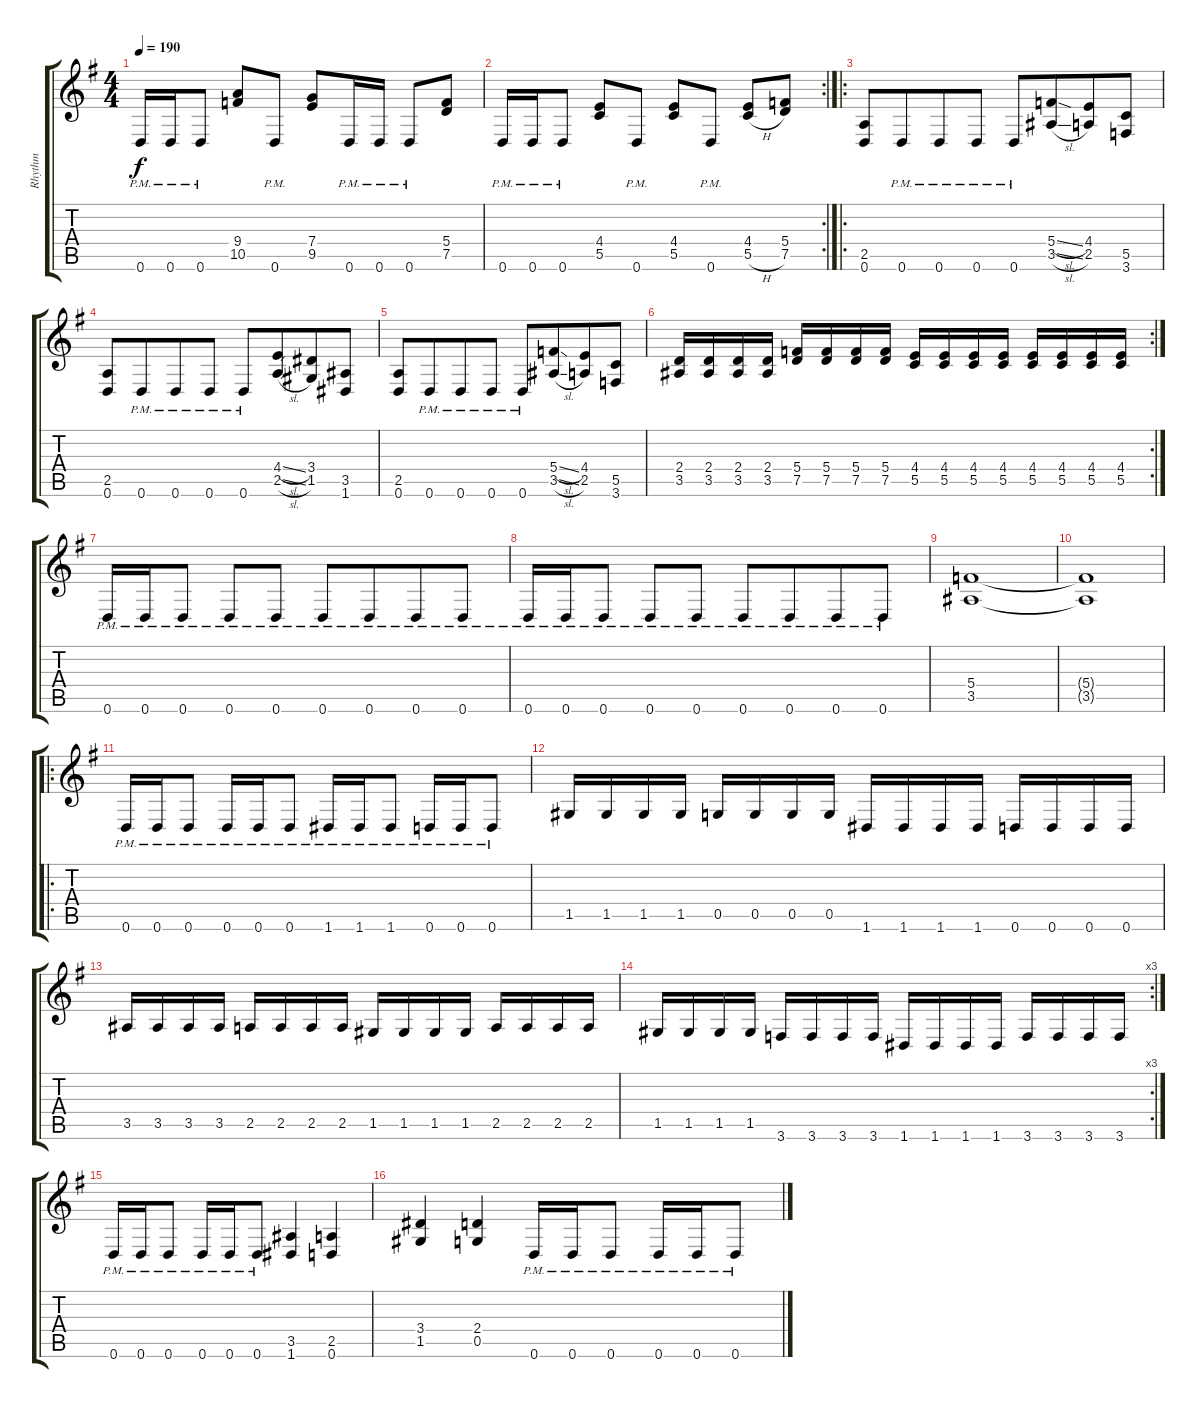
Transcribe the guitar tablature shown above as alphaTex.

\track ("Rhythm" "Rhythm") {instrument overdrivenguitar}
\staff {score tabs}
\tuning (D4 A3 F3 C3 G2 D2) {hide}
\ts (4 4)
\tempo 190
\clef g2
\ks g
0.6{pm}.16{dy f} 0.6{pm}.16 0.6{pm}.8 (9.4 10.5).8 0.6{pm}.8 (7.4 9.5).8 0.6{pm}.16 0.6{pm}.16 0.6{pm}.8 (5.4 7.5).8 |
\rc 2
0.6{pm}.16 0.6{pm}.16 0.6{pm}.8 (4.4 5.5).8 0.6{pm}.8 (4.4 5.5).8 0.6{pm}.8 (4.4 5.5{h}).8 (5.4 7.5).8 |
\ro
(2.5 0.6).8 0.6{pm}.8{beam merge} 0.6{pm}.8 0.6{pm}.8 0.6{pm}.8 (5.4{sl} 3.5{sl}).8{beam merge} (4.4 2.5).8 (5.5 3.6).8 |
(2.5 0.6).8 0.6{pm}.8{beam merge} 0.6{pm}.8 0.6{pm}.8 0.6{pm}.8 (4.4{sl} 2.5{sl}).8{beam merge} (3.4 1.5).8 (3.5 1.6).8 |
(2.5 0.6).8 0.6{pm}.8{beam merge} 0.6{pm}.8 0.6{pm}.8 0.6{pm}.8 (5.4{sl} 3.5{sl}).8{beam merge} (4.4 2.5).8 (5.5 3.6).8 |
\rc 2
(2.4 3.5).16 (2.4 3.5).16 (2.4 3.5).16 (2.4 3.5).16 (5.4 7.5).16 (5.4 7.5).16 (5.4 7.5).16 (5.4 7.5).16 (4.4 5.5).16 (4.4 5.5).16 (4.4 5.5).16 (4.4 5.5).16 (4.4 5.5).16 (4.4 5.5).16 (4.4 5.5).16 (4.4 5.5).16 |
0.6{pm}.16 0.6{pm}.16 0.6{pm}.8 0.6{pm}.8 0.6{pm}.8 0.6{pm}.8 0.6{pm}.8{beam merge} 0.6{pm}.8 0.6{pm}.8 |
0.6{pm}.16 0.6{pm}.16 0.6{pm}.8 0.6{pm}.8 0.6{pm}.8 0.6{pm}.8 0.6{pm}.8{beam merge} 0.6{pm}.8 0.6{pm}.8 |
(5.4 3.5).1 |
(5.4{t} 3.5{t}).1 |
\ro
0.6{pm}.16 0.6{pm}.16 0.6{pm}.8 0.6{pm}.16 0.6{pm}.16 0.6{pm}.8 1.6{pm}.16 1.6{pm}.16 1.6{pm}.8 0.6{pm}.16 0.6{pm}.16 0.6{pm}.8 |
1.5.16 1.5.16 1.5.16 1.5.16 0.5.16 0.5.16 0.5.16 0.5.16 1.6.16 1.6.16 1.6.16 1.6.16 0.6.16 0.6.16 0.6.16 0.6.16 |
3.5.16 3.5.16 3.5.16 3.5.16 2.5.16 2.5.16 2.5.16 2.5.16 1.5.16 1.5.16 1.5.16 1.5.16 2.5.16 2.5.16 2.5.16 2.5.16 |
\rc 3
1.5.16 1.5.16 1.5.16 1.5.16 3.6.16 3.6.16 3.6.16 3.6.16 1.6.16 1.6.16 1.6.16 1.6.16 3.6.16 3.6.16 3.6.16 3.6.16 |
0.6{pm}.16 0.6{pm}.16 0.6{pm}.8 0.6{pm}.16 0.6{pm}.16 0.6{pm}.8 (3.5 1.6).4 (2.5 0.6).4 |
(3.4 1.5).4 (2.4 0.5).4 0.6{pm}.16 0.6{pm}.16 0.6{pm}.8 0.6{pm}.16 0.6{pm}.16 0.6{pm}.8
